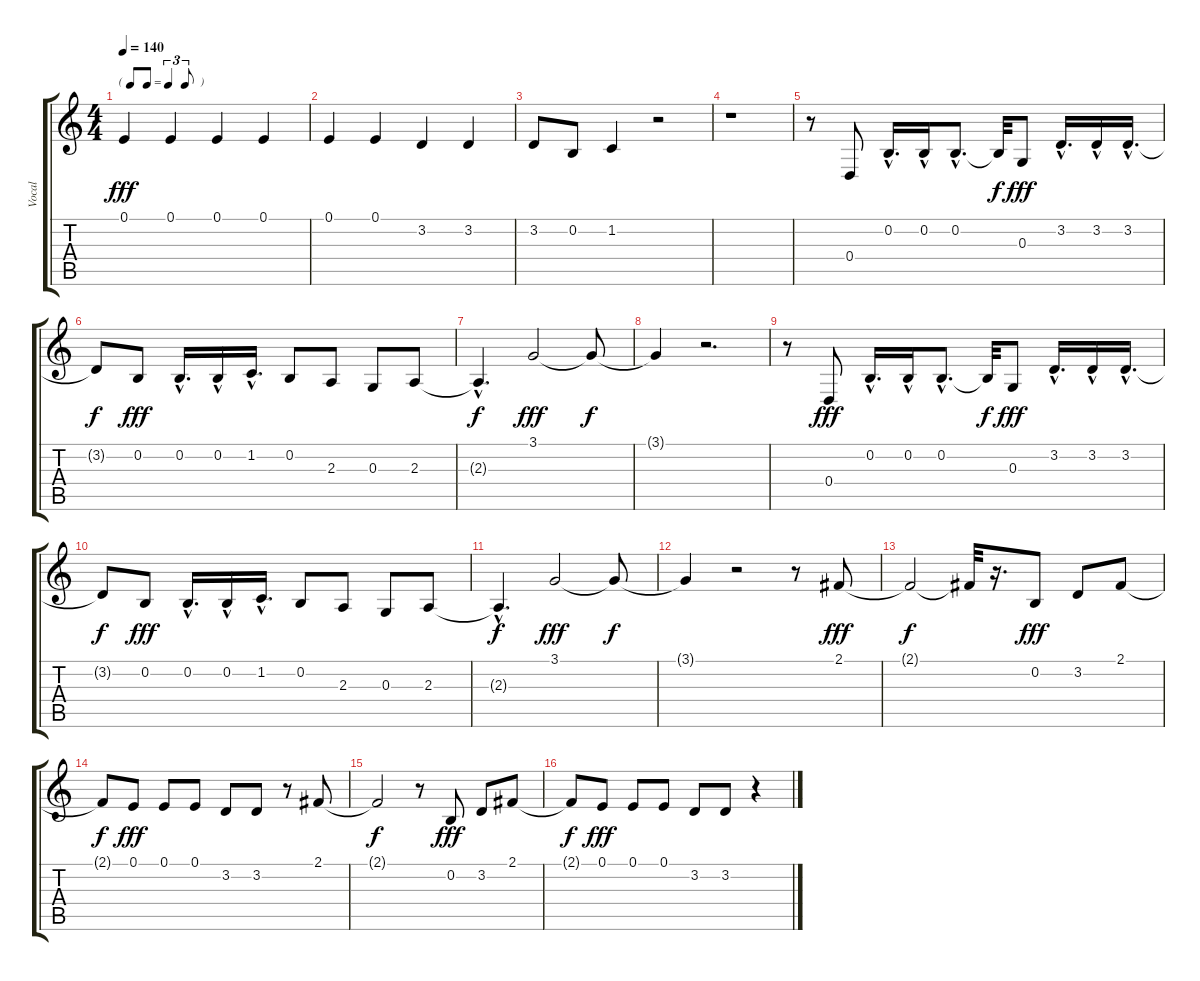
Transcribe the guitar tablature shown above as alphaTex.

\track ("Vocal" "Vocal") {instrument clarinet}
\staff {score tabs}
\tuning (E4 B3 G3 D3 A2 E2) {hide}
\ts (4 4)
\tf triplet8th
\tempo 140
\clef g2
\ks c
0.1.4{dy fff} 0.1.4 0.1.4 0.1.4 |
0.1.4 0.1.4 3.2.4 3.2.4 |
3.2.8 0.2.8 1.2.4 r.2 |
r.1 |
r.8 0.4.8 0.2{hac}.16{d} 0.2{hac}.16 0.2{hac}.8{d} 0.2{t}.32{dy f} 0.3.8{dy fff} 3.2{hac}.16{d} 3.2{hac}.16 3.2{hac}.16{d} |
3.2{t}.8{dy f} 0.2.8{dy fff} 0.2{hac}.16{d} 0.2{hac}.16 1.2{hac}.16{d} 0.2.8 2.3.8 0.3.8 2.3.8 |
2.3{hac t}.4{d dy f} 3.1.2{dy fff} 3.1{t}.8{dy f} |
3.1{t}.4 r.2{d} |
r.8 0.4.8{dy fff} 0.2{hac}.16{d} 0.2{hac}.16 0.2{hac}.8{d} 0.2{t}.32{dy f} 0.3.8{dy fff} 3.2{hac}.16{d} 3.2{hac}.16 3.2{hac}.16{d} |
3.2{t}.8{dy f} 0.2.8{dy fff} 0.2{hac}.16{d} 0.2{hac}.16 1.2{hac}.16{d} 0.2.8 2.3.8 0.3.8 2.3.8 |
2.3{hac t}.4{d dy f} 3.1.2{dy fff} 3.1{t}.8{dy f} |
3.1{t}.4 r.2 r.8 2.1.8{dy fff} |
2.1{t}.2{dy f} 2.1{t}.32 r.16{d} 0.2.8{dy fff} 3.2.8 2.1.8 |
2.1{t}.8{dy f} 0.1.8{dy fff} 0.1.8 0.1.8 3.2.8 3.2.8 r.8 2.1.8 |
2.1{t}.2{dy f} r.8 0.2.8{dy fff} 3.2.8 2.1.8 |
2.1{t}.8{dy f} 0.1.8{dy fff} 0.1.8 0.1.8 3.2.8 3.2.8 r.4
